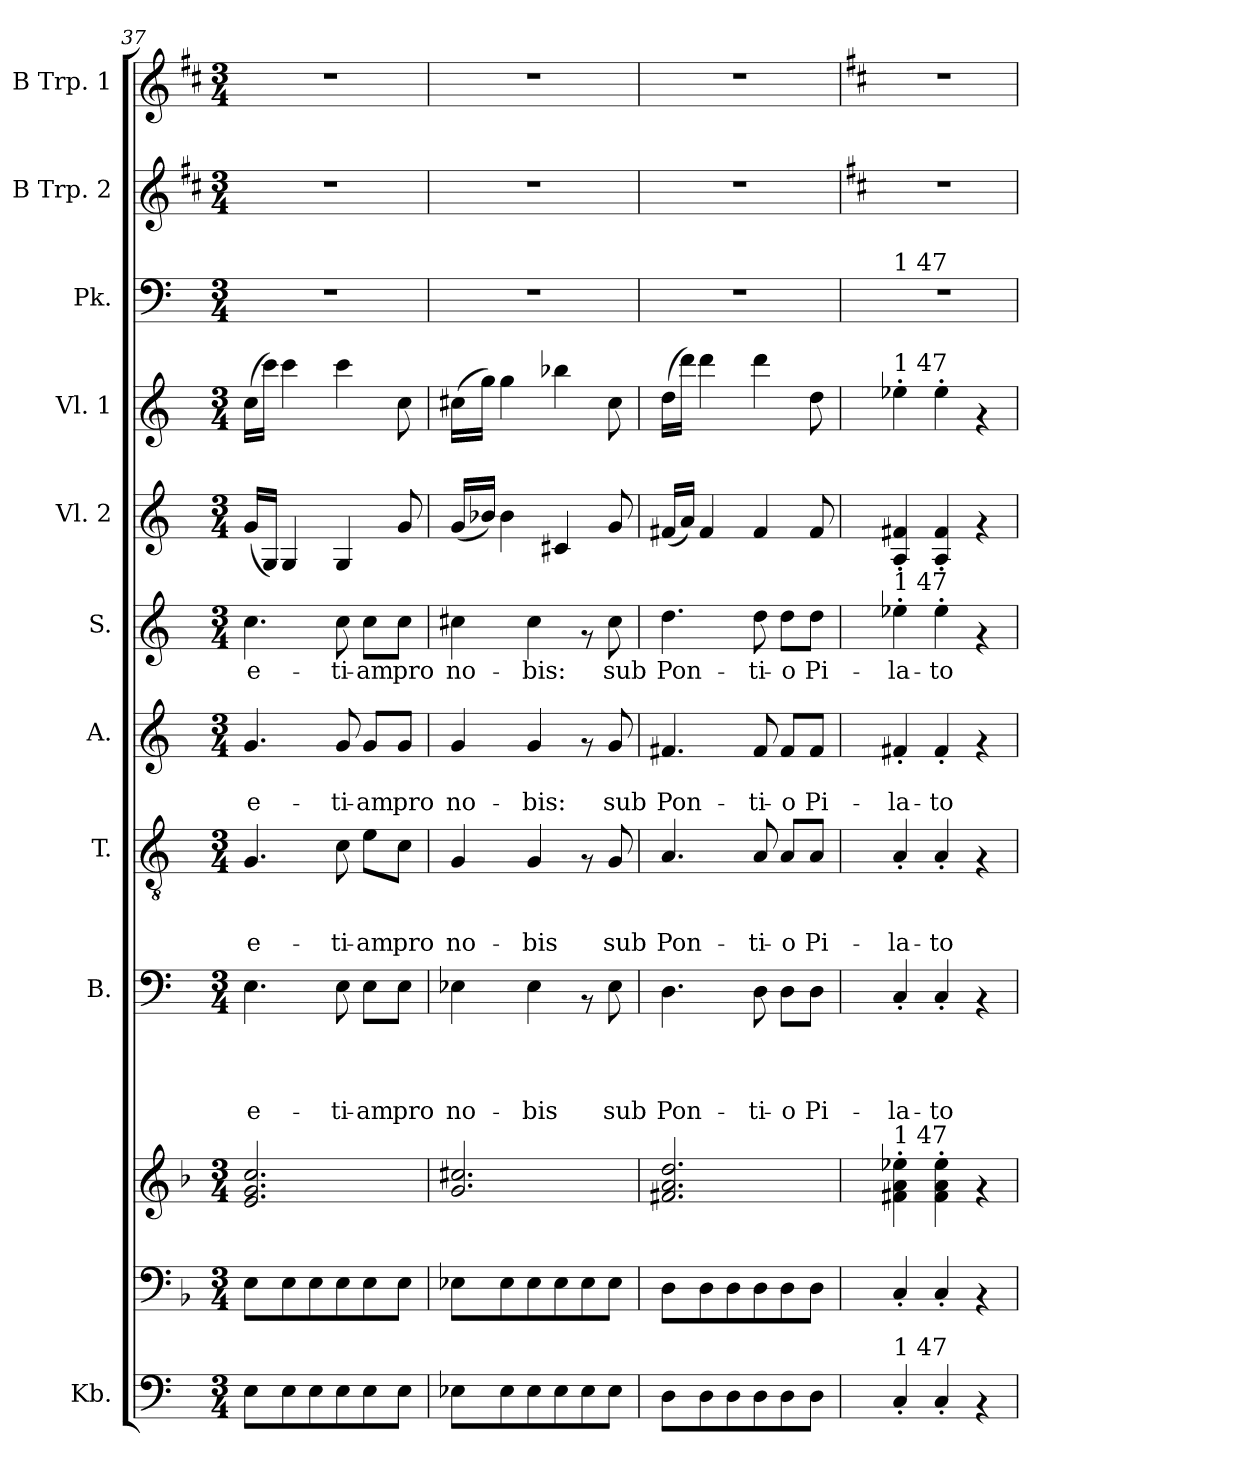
**kern	**kern	**kern	**kern	**text	**text	**text	**text	**kern	**text	**text	**text	**kern	**text	**text	**kern	**text	**kern	**kern	**kern	**kern	**kern
*part12	*part11	*part10	*part9	*part9	*part9	*part9	*part9	*part8	*part8	*part8	*part8	*part7	*part7	*part7	*part6	*part6	*part5	*part4	*part3	*part2	*part1
*staff12	*staff11	*staff10	*staff9	*staff9	*staff9	*staff9	*staff9	*staff8	*staff8	*staff8	*staff8	*staff7	*staff7	*staff7	*staff6	*staff6	*staff5	*staff4	*staff3	*staff2	*staff1
*I"Kb.	*	*	*I"B.	*	*	*	*	*I"T.	*	*	*	*I"A.	*	*	*I"S.	*	*I"Vl. 2	*I"Vl. 1	*I"Pk.	*I"B Trp. 2	*I"B Trp. 1
*I'Kb.	*	*	*I'B.	*	*	*	*	*I'T.	*	*	*	*I'A.	*	*	*I'S.	*	*I'Vl. 2	*I'Vl. 1	*I'Pk.	*I'B Trp. 2	*I'B Trp. 1
*clefF4	*clefF4	*clefG2	*clefF4	*	*	*	*	*clefGv2	*	*	*	*clefG2	*	*	*clefG2	*	*clefG2	*clefG2	*clefF4	*clefG2	*clefG2
*	*	*	*	*	*	*	*	*	*	*	*	*	*	*	*	*	*	*	*	*ITrd1c2	*ITrd1c2
*k[]	*k[b-]	*k[b-]	*k[]	*	*	*	*	*k[]	*	*	*	*k[]	*	*	*k[]	*	*k[]	*k[]	*k[]	*k[]	*k[]
*C:	*F:	*F:	*C:	*	*	*	*	*C:	*	*	*	*C:	*	*	*C:	*	*C:	*C:	*C:	*C:	*C:
*M3/4	*M3/4	*M3/4	*M3/4	*	*	*	*	*M3/4	*	*	*	*M3/4	*	*	*M3/4	*	*M3/4	*M3/4	*M3/4	*M3/4	*M3/4
=37	=37	=37	=37	=37	=37	=37	=37	=37	=37	=37	=37	=37	=37	=37	=37	=37	=37	=37	=37	=37	=37
!	!	!	!	!	!	!	!LO:LY:b	!	!	!	!LO:LY:b	!	!	!LO:LY:b	!	!LO:LY:b	!	!	!	!	!
8E\L	8E\L	2.e/ 2.g/ 2.cc/	4.E\	.	.	.	e-	4.G/	.	.	e-	4.g/	.	e-	4.cc\	e-	(<16g/LL	(>16cc\LL	2.r	2.r	2.r
.	.	.	.	.	.	.	.	.	.	.	.	.	.	.	.	.	16G/JJ)	16ccc\JJ)	.	.	.
8E\	8E\	.	.	.	.	.	.	.	.	.	.	.	.	.	.	.	4G/	4ccc\	.	.	.
8E\	8E\	.	.	.	.	.	.	.	.	.	.	.	.	.	.	.	.	.	.	.	.
!	!	!	!	!	!	!	!LO:LY:b	!	!	!	!LO:LY:b	!	!	!LO:LY:b	!	!LO:LY:b	!	!	!	!	!
8E\	8E\	.	8E\	.	.	.	-ti-	8c\	.	.	-ti-	8g/	.	-ti-	8cc\	-ti-	4G/	4ccc\	.	.	.
!	!	!	!	!	!	!	!LO:LY:b	!	!	!	!LO:LY:b	!	!	!LO:LY:b	!	!LO:LY:b	!	!	!	!	!
8E\	8E\	.	8E\L	.	.	.	-am	8e\L	.	.	-am	8g/L	.	-am	8cc\L	-am	.	.	.	.	.
!	!	!	!	!	!	!	!LO:LY:b	!	!	!	!LO:LY:b	!	!	!LO:LY:b	!	!LO:LY:b	!	!	!	!	!
8E\J	8E\J	.	8E\J	.	.	.	pro	8c\J	.	.	pro	8g/J	.	pro	8cc\J	pro	8g/	8cc\	.	.	.
=38	=38	=38	=38	=38	=38	=38	=38	=38	=38	=38	=38	=38	=38	=38	=38	=38	=38	=38	=38	=38	=38
!	!	!	!	!	!	!	!LO:LY:b	!	!	!	!LO:LY:b	!	!	!LO:LY:b	!	!LO:LY:b	!	!	!	!	!
8E-X\L	8E-X\L	2.g/ 2.cc#X/	4E-X\	.	.	.	no-	4G/	.	.	no-	4g/	.	no-	4cc#X\	no-	(<16g/LL	(>16cc#X\LL	2.r	2.r	2.r
.	.	.	.	.	.	.	.	.	.	.	.	.	.	.	.	.	16b-X/JJ)	16gg\JJ)	.	.	.
8E-\	8E-\	.	.	.	.	.	.	.	.	.	.	.	.	.	.	.	4b-\	4gg\	.	.	.
!	!	!	!	!	!	!	!LO:LY:b	!	!	!	!LO:LY:b	!	!	!LO:LY:b	!	!LO:LY:b	!	!	!	!	!
8E-\	8E-\	.	4E-\	.	.	.	-bis	4G/	.	.	-bis	4g/	.	-bis:	4cc#\	-bis:	.	.	.	.	.
8E-\	8E-\	.	.	.	.	.	.	.	.	.	.	.	.	.	.	.	4c#X/	4bb-X\	.	.	.
8E-\	8E-\	.	8rAA	.	.	.	.	8rF	.	.	.	8rf	.	.	8rf	.	.	.	.	.	.
!	!	!	!	!	!	!	!LO:LY:b	!	!	!	!LO:LY:b	!	!	!LO:LY:b	!	!LO:LY:b	!	!	!	!	!
8E-\J	8E-\J	.	8E-\	.	.	.	sub	8G/	.	.	sub	8g/	.	sub	8cc#\	sub	8g/	8cc#\	.	.	.
=39	=39	=39	=39	=39	=39	=39	=39	=39	=39	=39	=39	=39	=39	=39	=39	=39	=39	=39	=39	=39	=39
!	!	!	!	!	!	!	!LO:LY:b	!	!	!	!LO:LY:b	!	!	!LO:LY:b	!	!LO:LY:b	!	!	!	!	!
8D\L	8D\L	2.f#X/ 2.a/ 2.dd/	4.D\	.	.	.	Pon-	4.A/	.	.	Pon-	4.f#X/	.	Pon-	4.dd\	Pon-	(<16f#X/LL	(>16dd\LL	2.r	2.r	2.r
.	.	.	.	.	.	.	.	.	.	.	.	.	.	.	.	.	16a/JJ)	16ddd\JJ)	.	.	.
8D\	8D\	.	.	.	.	.	.	.	.	.	.	.	.	.	.	.	4f#/	4ddd\	.	.	.
8D\	8D\	.	.	.	.	.	.	.	.	.	.	.	.	.	.	.	.	.	.	.	.
!	!	!	!	!	!	!	!LO:LY:b	!	!	!	!LO:LY:b	!	!	!LO:LY:b	!	!LO:LY:b	!	!	!	!	!
8D\	8D\	.	8D\	.	.	.	-ti-	8A/	.	.	-ti-	8f#/	.	-ti-	8dd\	-ti-	4f#/	4ddd\	.	.	.
!	!	!	!	!	!	!	!LO:LY:b	!	!	!	!LO:LY:b	!	!	!LO:LY:b	!	!LO:LY:b	!	!	!	!	!
8D\	8D\	.	8D\L	.	.	.	-o	8A/L	.	.	-o	8f#/L	.	-o	8dd\L	-o	.	.	.	.	.
!	!	!	!	!	!	!	!LO:LY:b	!	!	!	!LO:LY:b	!	!	!LO:LY:b	!	!LO:LY:b	!	!	!	!	!
8D\J	8D\J	.	8D\J	.	.	.	Pi-	8A/J	.	.	Pi-	8f#/J	.	Pi-	8dd\J	Pi-	8f#/	8dd\	.	.	.
!!LO:PB:g=z
=40	=40	=40	=40	=40	=40	=40	=40	=40	=40	=40	=40	=40	=40	=40	=40	=40	=40	=40	=40	=40	=40
*	*k[]	*k[]	*	*	*	*	*	*	*	*	*	*	*	*	*	*	*	*	*	*	*
*	*C:	*C:	*	*	*	*	*	*	*	*	*	*	*	*	*	*	*	*	*	*	*
!	!	!	!	!	!	!	!	!	!	!	!	!	!	!	!	!	!	!	!LO:TX:a:t=1 47	!	!
!	!	!	!	!	!	!	!	!	!	!	!	!	!	!	!	!	!	!LO:TX:a:t=1 47	!	!	!
!	!	!	!	!	!	!	!	!	!	!	!	!	!	!	!LO:TX:a:t=1 47	!	!	!	!	!	!
!	!	!LO:TX:a:t=1 47	!	!	!	!	!	!	!	!	!	!	!	!	!	!	!	!	!	!	!
!LO:TX:a:t=1 47	!	!	!	!	!	!	!	!	!	!	!	!	!	!	!	!	!	!	!	!	!
!	!	!	!	!	!	!	!LO:LY:b	!	!	!	!LO:LY:b	!	!	!LO:LY:b	!	!LO:LY:b	!	!	!	!	!
4C'</	4C'</	4f#X\'> 4a\'> 4ee-X\'>	4C'</	.	.	.	-la-	4A'</	.	.	-la-	4f#X'</	.	-la-	4ee-X'>\	-la-	4A/'< 4f#X/'<	4ee-X'>\	2.r	2.r	2.r
!	!	!	!	!	!	!	!LO:LY:b	!	!	!	!LO:LY:b	!	!	!LO:LY:b	!	!LO:LY:b	!	!	!	!	!
4C'</	4C'</	4f#\'> 4a\'> 4ee-\'>	4C'</	.	.	.	-to	4A'</	.	.	-to	4f#'</	.	-to	4ee-'>\	-to	4A/'< 4f#/'<	4ee-'>\	.	.	.
4rAA	4rAA	4rf	4rAA	.	.	.	.	4rF	.	.	.	4rf	.	.	4rf	.	4rf	4rf	.	.	.
=	=	=	=	=	=	=	=	=	=	=	=	=	=	=	=	=	=	=	=	=	=
*-	*-	*-	*-	*-	*-	*-	*-	*-	*-	*-	*-	*-	*-	*-	*-	*-	*-	*-	*-	*-	*-
